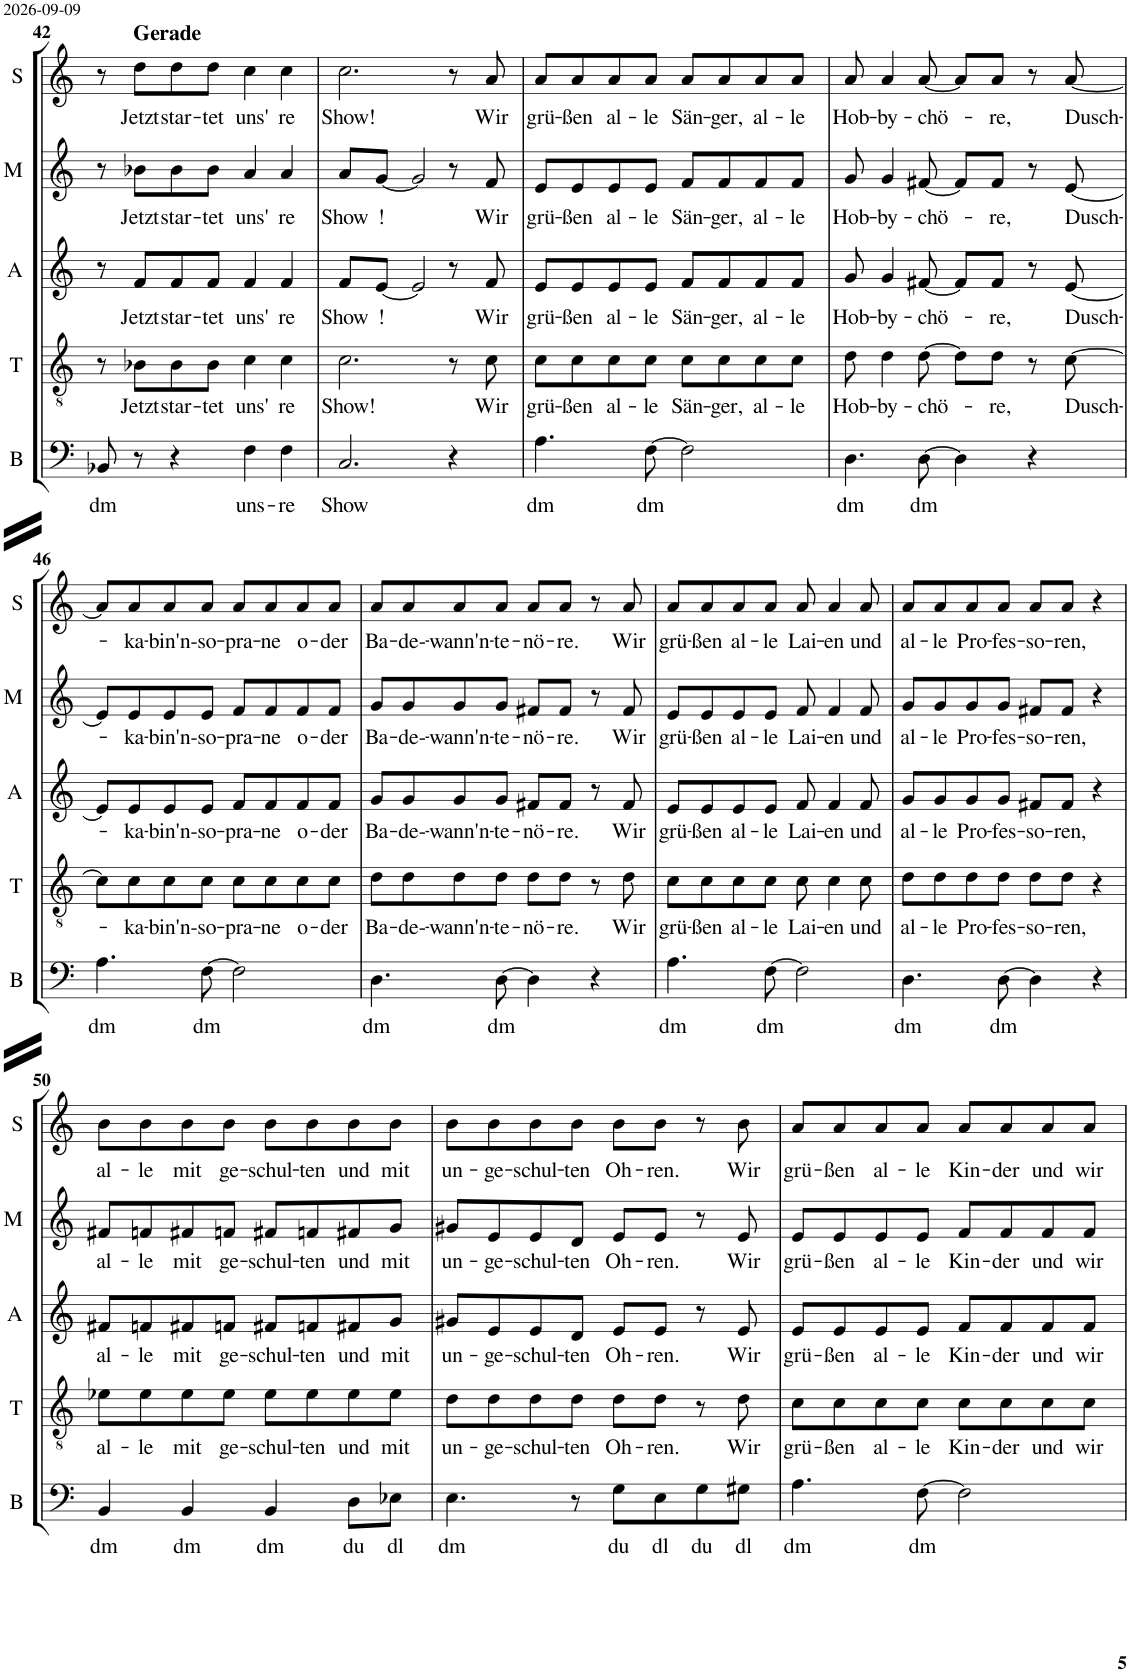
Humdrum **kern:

**kern	**text	**kern	**text	**kern	**text	**kern	**text	**kern	**text
*part5	*part5	*part4	*part4	*part3	*part3	*part2	*part2	*part1	*part1
*staff5	*staff5	*staff4	*staff4	*staff3	*staff3	*staff2	*staff2	*staff1	*staff1
*I"Bass	*	*I"Tenor	*	*I"Alt	*	*I"Mezzo- sopran	*	*I"Sopran	*
*I'B	*	*I'T	*	*I'A	*	*I'M	*	*I'S	*
!!LO:PB:g=z
*clefF4	*	*clefGv2	*	*clefG2	*	*clefG2	*	*clefG2	*
*k[]	*	*k[]	*	*k[]	*	*k[]	*	*k[]	*
*M4/4	*	*M4/4	*	*M4/4	*	*M4/4	*	*M4/4	*
=42	=42	=42	=42	=42	=42	=42	=42	=42	=42
!	!LO:LY:b	!	!	!	!	!	!	!	!
8BB-X/	dm	8r	.	8r	.	8r	.	8r	.
!	!	!	!	!	!	!	!	!LO:TX:a:B:t=Gerade	!
!	!	!	!LO:LY:b	!	!LO:LY:b	!	!LO:LY:b	!	!LO:LY:b
8r	.	8B-X\L	Jetzt	8f/L	Jetzt	8b-X\L	Jetzt	8dd\L	Jetzt
!	!	!	!LO:LY:b	!	!LO:LY:b	!	!LO:LY:b	!	!LO:LY:b
4r	.	8B-\	star-	8f/	star-	8b-\	star-	8dd\	star-
!	!	!	!LO:LY:b	!	!LO:LY:b	!	!LO:LY:b	!	!LO:LY:b
.	.	8B-\J	tet	8f/J	tet	8b-\J	tet	8dd\J	tet
!	!LO:LY:b	!	!LO:LY:b	!	!LO:LY:b	!	!LO:LY:b	!	!LO:LY:b
4F\	uns-	4c\	uns'	4f/	uns'	4a/	uns'	4cc\	uns'
!	!LO:LY:b	!	!LO:LY:b	!	!LO:LY:b	!	!LO:LY:b	!	!LO:LY:b
4F\	re	4c\	re	4f/	re	4a/	re	4cc\	re
=43	=43	=43	=43	=43	=43	=43	=43	=43	=43
!	!LO:LY:b	!	!LO:LY:b	!	!LO:LY:b	!	!LO:LY:b	!	!LO:LY:b
2.C/	Show	2.c\	Show!	8f/L	Show	8a/L	Show	2.cc\	Show!
!	!	!	!	!	!LO:LY:b	!	!LO:LY:b	!	!
.	.	.	.	[8e/J	\!	[8g/J	\!	.	.
.	.	.	.	2e/]	.	2g/]	.	.	.
4r	.	8r	.	8r	.	8r	.	8r	.
!	!	!	!LO:LY:b	!	!LO:LY:b	!	!LO:LY:b	!	!LO:LY:b
.	.	8c\	Wir	8f/	Wir	8f/	Wir	8a/	Wir
=44	=44	=44	=44	=44	=44	=44	=44	=44	=44
!	!LO:LY:b	!	!LO:LY:b	!	!LO:LY:b	!	!LO:LY:b	!	!LO:LY:b
4.A\	dm	8c\L	grü-	8e/L	grü-	8e/L	grü-	8a/L	grü-
!	!	!	!LO:LY:b	!	!LO:LY:b	!	!LO:LY:b	!	!LO:LY:b
.	.	8c\	ßen	8e/	ßen	8e/	ßen	8a/	ßen
!	!	!	!LO:LY:b	!	!LO:LY:b	!	!LO:LY:b	!	!LO:LY:b
.	.	8c\	al-	8e/	al-	8e/	al-	8a/	al-
!	!LO:LY:b	!	!LO:LY:b	!	!LO:LY:b	!	!LO:LY:b	!	!LO:LY:b
[8F\	dm	8c\J	le	8e/J	le	8e/J	le	8a/J	le
!	!	!	!LO:LY:b	!	!LO:LY:b	!	!LO:LY:b	!	!LO:LY:b
2F\]	.	8c\L	Sän-	8f/L	Sän-	8f/L	Sän-	8a/L	Sän-
!	!	!	!LO:LY:b	!	!LO:LY:b	!	!LO:LY:b	!	!LO:LY:b
.	.	8c\	ger,	8f/	ger,	8f/	ger,	8a/	ger,
!	!	!	!LO:LY:b	!	!LO:LY:b	!	!LO:LY:b	!	!LO:LY:b
.	.	8c\	al-	8f/	al-	8f/	al-	8a/	al-
!	!	!	!LO:LY:b	!	!LO:LY:b	!	!LO:LY:b	!	!LO:LY:b
.	.	8c\J	le	8f/J	le	8f/J	le	8a/J	le
=45	=45	=45	=45	=45	=45	=45	=45	=45	=45
!	!LO:LY:b	!	!LO:LY:b	!	!LO:LY:b	!	!LO:LY:b	!	!LO:LY:b
4.D\	dm	8d\	Hob-	8g/	Hob-	8g/	Hob-	8a/	Hob-
!	!	!	!LO:LY:b	!	!LO:LY:b	!	!LO:LY:b	!	!LO:LY:b
.	.	4d\	by-	4g/	by-	4g/	by-	4a/	by-
!	!LO:LY:b	!	!LO:LY:b	!	!LO:LY:b	!	!LO:LY:b	!	!LO:LY:b
[8D\	dm	[8d\	chö-	[8f#X/	chö-	[8f#X/	chö-	[8a/	chö-
4D\]	.	8d\L]	.	8f#/L]	.	8f#/L]	.	8a/L]	.
!	!	!	!LO:LY:b	!	!LO:LY:b	!	!LO:LY:b	!	!LO:LY:b
.	.	8d\J	re,	8f#/J	re,	8f#/J	re,	8a/J	re,
4r	.	8r	.	8r	.	8r	.	8r	.
!	!	!	!LO:LY:b	!	!LO:LY:b	!	!LO:LY:b	!	!LO:LY:b
.	.	[8c\	Dusch-	[8e/	Dusch-	[8e/	Dusch-	[8a/	Dusch-
!!LO:LB:g=z
=46	=46	=46	=46	=46	=46	=46	=46	=46	=46
!	!LO:LY:b	!	!	!	!	!	!	!	!
4.A\	dm	8c\L]	.	8e/L]	.	8e/L]	.	8a/L]	.
!	!	!	!LO:LY:b	!	!LO:LY:b	!	!LO:LY:b	!	!LO:LY:b
.	.	8c\	ka-	8e/	ka-	8e/	ka-	8a/	ka-
!	!	!	!LO:LY:b	!	!LO:LY:b	!	!LO:LY:b	!	!LO:LY:b
.	.	8c\	bin'n	8e/	bin'n	8e/	bin'n	8a/	bin'n
!	!LO:LY:b	!	!LO:LY:b	!	!LO:LY:b	!	!LO:LY:b	!	!LO:LY:b
[8F\	dm	8c\J	-so-	8e/J	-so-	8e/J	-so-	8a/J	-so-
!	!	!	!LO:LY:b	!	!LO:LY:b	!	!LO:LY:b	!	!LO:LY:b
2F\]	.	8c\L	pra-	8f/L	pra-	8f/L	pra-	8a/L	pra-
!	!	!	!LO:LY:b	!	!LO:LY:b	!	!LO:LY:b	!	!LO:LY:b
.	.	8c\	ne	8f/	ne	8f/	ne	8a/	ne
!	!	!	!LO:LY:b	!	!LO:LY:b	!	!LO:LY:b	!	!LO:LY:b
.	.	8c\	o-	8f/	o-	8f/	o-	8a/	o-
!	!	!	!LO:LY:b	!	!LO:LY:b	!	!LO:LY:b	!	!LO:LY:b
.	.	8c\J	der	8f/J	der	8f/J	der	8a/J	der
=47	=47	=47	=47	=47	=47	=47	=47	=47	=47
!	!LO:LY:b	!	!LO:LY:b	!	!LO:LY:b	!	!LO:LY:b	!	!LO:LY:b
4.D\	dm	8d\L	Ba-	8g/L	Ba-	8g/L	Ba-	8a/L	Ba-
!	!	!	!LO:LY:b	!	!LO:LY:b	!	!LO:LY:b	!	!LO:LY:b
.	.	8d\	de--	8g/	de--	8g/	de--	8a/	de--
!	!	!	!LO:LY:b	!	!LO:LY:b	!	!LO:LY:b	!	!LO:LY:b
.	.	8d\	wann'n-	8g/	wann'n-	8g/	wann'n-	8a/	wann'n-
!	!LO:LY:b	!	!LO:LY:b	!	!LO:LY:b	!	!LO:LY:b	!	!LO:LY:b
[8D\	dm	8d\J	te-	8g/J	te-	8g/J	te-	8a/J	te-
!	!	!	!LO:LY:b	!	!LO:LY:b	!	!LO:LY:b	!	!LO:LY:b
4D\]	.	8d\L	nö-	8f#X/L	nö-	8f#X/L	nö-	8a/L	nö-
!	!	!	!LO:LY:b	!	!LO:LY:b	!	!LO:LY:b	!	!LO:LY:b
.	.	8d\J	re.	8f#/J	re.	8f#/J	re.	8a/J	re.
4r	.	8r	.	8r	.	8r	.	8r	.
!	!	!	!LO:LY:b	!	!LO:LY:b	!	!LO:LY:b	!	!LO:LY:b
.	.	8d\	Wir	8f#/	Wir	8f#/	Wir	8a/	Wir
=48	=48	=48	=48	=48	=48	=48	=48	=48	=48
!	!LO:LY:b	!	!LO:LY:b	!	!LO:LY:b	!	!LO:LY:b	!	!LO:LY:b
4.A\	dm	8c\L	grü-	8e/L	grü-	8e/L	grü-	8a/L	grü-
!	!	!	!LO:LY:b	!	!LO:LY:b	!	!LO:LY:b	!	!LO:LY:b
.	.	8c\	ßen	8e/	ßen	8e/	ßen	8a/	ßen
!	!	!	!LO:LY:b	!	!LO:LY:b	!	!LO:LY:b	!	!LO:LY:b
.	.	8c\	al-	8e/	al-	8e/	al-	8a/	al-
!	!LO:LY:b	!	!LO:LY:b	!	!LO:LY:b	!	!LO:LY:b	!	!LO:LY:b
[8F\	dm	8c\J	le	8e/J	le	8e/J	le	8a/J	le
!	!	!	!LO:LY:b	!	!LO:LY:b	!	!LO:LY:b	!	!LO:LY:b
2F\]	.	8c\	Lai-	8f/	Lai-	8f/	Lai-	8a/	Lai-
!	!	!	!LO:LY:b	!	!LO:LY:b	!	!LO:LY:b	!	!LO:LY:b
.	.	4c\	en	4f/	en	4f/	en	4a/	en
!	!	!	!LO:LY:b	!	!LO:LY:b	!	!LO:LY:b	!	!LO:LY:b
.	.	8c\	und	8f/	und	8f/	und	8a/	und
=49	=49	=49	=49	=49	=49	=49	=49	=49	=49
!	!LO:LY:b	!	!LO:LY:b	!	!LO:LY:b	!	!LO:LY:b	!	!LO:LY:b
4.D\	dm	8d\L	al-	8g/L	al-	8g/L	al-	8a/L	al-
!	!	!	!LO:LY:b	!	!LO:LY:b	!	!LO:LY:b	!	!LO:LY:b
.	.	8d\	le	8g/	le	8g/	le	8a/	le
!	!	!	!LO:LY:b	!	!LO:LY:b	!	!LO:LY:b	!	!LO:LY:b
.	.	8d\	Pro-	8g/	Pro-	8g/	Pro-	8a/	Pro-
!	!LO:LY:b	!	!LO:LY:b	!	!LO:LY:b	!	!LO:LY:b	!	!LO:LY:b
[8D\	dm	8d\J	fes-	8g/J	fes-	8g/J	fes-	8a/J	fes-
!	!	!	!LO:LY:b	!	!LO:LY:b	!	!LO:LY:b	!	!LO:LY:b
4D\]	.	8d\L	so-	8f#X/L	so-	8f#X/L	so-	8a/L	so-
!	!	!	!LO:LY:b	!	!LO:LY:b	!	!LO:LY:b	!	!LO:LY:b
.	.	8d\J	ren,	8f#/J	ren,	8f#/J	ren,	8a/J	ren,
4r	.	4r	.	4r	.	4r	.	4r	.
!!LO:LB:g=z
=50	=50	=50	=50	=50	=50	=50	=50	=50	=50
!	!LO:LY:b	!	!LO:LY:b	!	!LO:LY:b	!	!LO:LY:b	!	!LO:LY:b
4BB/	dm	8e-X\L	al-	8f#X/L	al-	8f#X/L	al-	8b\L	al-
!	!	!	!LO:LY:b	!	!LO:LY:b	!	!LO:LY:b	!	!LO:LY:b
.	.	8e-\	le	8fn/	le	8fn/	le	8b\	le
!	!LO:LY:b	!	!LO:LY:b	!	!LO:LY:b	!	!LO:LY:b	!	!LO:LY:b
4BB/	dm	8e-\	mit	8f#X/	mit	8f#X/	mit	8b\	mit
!	!	!	!LO:LY:b	!	!LO:LY:b	!	!LO:LY:b	!	!LO:LY:b
.	.	8e-\J	ge-	8fn/J	ge-	8fn/J	ge-	8b\J	ge-
!	!LO:LY:b	!	!LO:LY:b	!	!LO:LY:b	!	!LO:LY:b	!	!LO:LY:b
4BB/	dm	8e-\L	schul-	8f#X/L	schul-	8f#X/L	schul-	8b\L	schul-
!	!	!	!LO:LY:b	!	!LO:LY:b	!	!LO:LY:b	!	!LO:LY:b
.	.	8e-\	ten	8fn/	ten	8fn/	ten	8b\	ten
!	!LO:LY:b	!	!LO:LY:b	!	!LO:LY:b	!	!LO:LY:b	!	!LO:LY:b
8D\L	du	8e-\	und	8f#X/	und	8f#X/	und	8b\	und
!	!LO:LY:b	!	!LO:LY:b	!	!LO:LY:b	!	!LO:LY:b	!	!LO:LY:b
8E-X\J	dl	8e-\J	mit	8g/J	mit	8g/J	mit	8b\J	mit
=51	=51	=51	=51	=51	=51	=51	=51	=51	=51
!	!LO:LY:b	!	!LO:LY:b	!	!LO:LY:b	!	!LO:LY:b	!	!LO:LY:b
4.E\	dm	8d\L	un-	8g#X/L	un-	8g#X/L	un-	8b\L	un-
!	!	!	!LO:LY:b	!	!LO:LY:b	!	!LO:LY:b	!	!LO:LY:b
.	.	8d\	ge-	8e/	ge-	8e/	ge-	8b\	ge-
!	!	!	!LO:LY:b	!	!LO:LY:b	!	!LO:LY:b	!	!LO:LY:b
.	.	8d\	schul-	8e/	schul-	8e/	schul-	8b\	schul-
!	!	!	!LO:LY:b	!	!LO:LY:b	!	!LO:LY:b	!	!LO:LY:b
8r	.	8d\J	ten	8d/J	ten	8d/J	ten	8b\J	ten
!	!LO:LY:b	!	!LO:LY:b	!	!LO:LY:b	!	!LO:LY:b	!	!LO:LY:b
8G\L	du	8d\L	Oh-	8e/L	Oh-	8e/L	Oh-	8b\L	Oh-
!	!LO:LY:b	!	!LO:LY:b	!	!LO:LY:b	!	!LO:LY:b	!	!LO:LY:b
8E\	dl	8d\J	ren.	8e/J	ren.	8e/J	ren.	8b\J	ren.
!	!LO:LY:b	!	!	!	!	!	!	!	!
8G\	du	8r	.	8r	.	8r	.	8r	.
!	!LO:LY:b	!	!LO:LY:b	!	!LO:LY:b	!	!LO:LY:b	!	!LO:LY:b
8G#X\J	dl	8d\	Wir	8e/	Wir	8e/	Wir	8b\	Wir
=52	=52	=52	=52	=52	=52	=52	=52	=52	=52
!	!LO:LY:b	!	!LO:LY:b	!	!LO:LY:b	!	!LO:LY:b	!	!LO:LY:b
4.A\	dm	8c\L	grü-	8e/L	grü-	8e/L	grü-	8a/L	grü-
!	!	!	!LO:LY:b	!	!LO:LY:b	!	!LO:LY:b	!	!LO:LY:b
.	.	8c\	ßen	8e/	ßen	8e/	ßen	8a/	ßen
!	!	!	!LO:LY:b	!	!LO:LY:b	!	!LO:LY:b	!	!LO:LY:b
.	.	8c\	al-	8e/	al-	8e/	al-	8a/	al-
!	!LO:LY:b	!	!LO:LY:b	!	!LO:LY:b	!	!LO:LY:b	!	!LO:LY:b
[8F\	dm	8c\J	le	8e/J	le	8e/J	le	8a/J	le
!	!	!	!LO:LY:b	!	!LO:LY:b	!	!LO:LY:b	!	!LO:LY:b
2F\]	.	8c\L	Kin-	8f/L	Kin-	8f/L	Kin-	8a/L	Kin-
!	!	!	!LO:LY:b	!	!LO:LY:b	!	!LO:LY:b	!	!LO:LY:b
.	.	8c\	der	8f/	der	8f/	der	8a/	der
!	!	!	!LO:LY:b	!	!LO:LY:b	!	!LO:LY:b	!	!LO:LY:b
.	.	8c\	und	8f/	und	8f/	und	8a/	und
!	!	!	!LO:LY:b	!	!LO:LY:b	!	!LO:LY:b	!	!LO:LY:b
.	.	8c\J	wir	8f/J	wir	8f/J	wir	8a/J	wir
=	=	=	=	=	=	=	=	=	=
*-	*-	*-	*-	*-	*-	*-	*-	*-	*-
